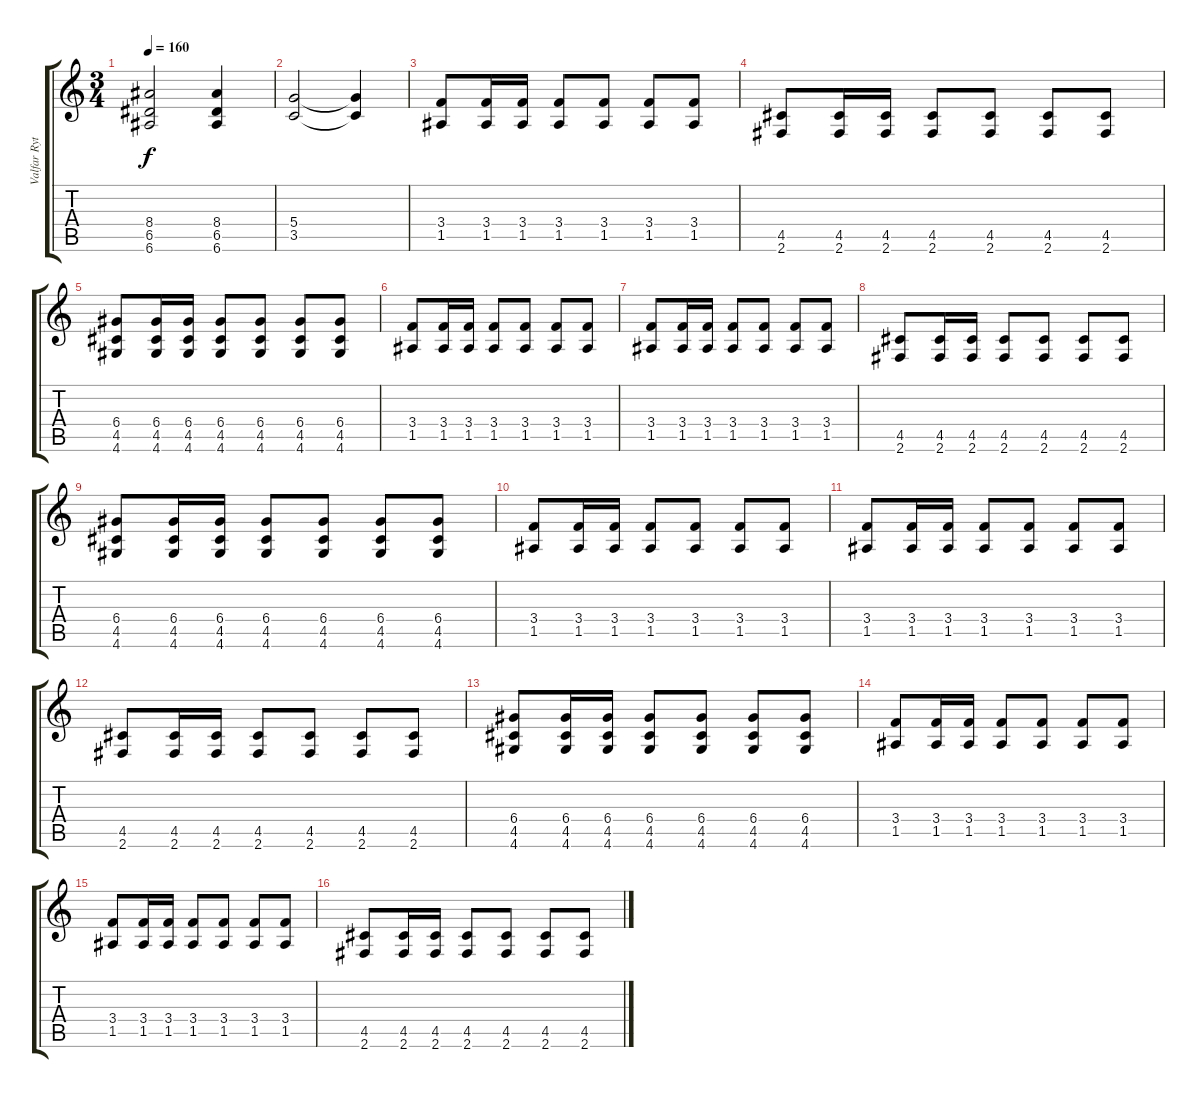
\track ("Valfar Rytme gitar" "Valfar Ryt") {instrument overdrivenguitar}
\staff {score tabs}
\tuning (E4 B3 G3 D3 A2 E2) {hide}
\ts (3 4)
\tempo 160
\clef g2
\ks c
(8.4 6.5 6.6).2{dy f} (8.4 6.5 6.6).4 |
(5.4 3.5).2 (5.4{t} 3.5{t}).4 |
(3.4 1.5).8 (3.4 1.5).16 (3.4 1.5).16 (3.4 1.5).8 (3.4 1.5).8 (3.4 1.5).8 (3.4 1.5).8 |
(4.5 2.6).8 (4.5 2.6).16 (4.5 2.6).16 (4.5 2.6).8 (4.5 2.6).8 (4.5 2.6).8 (4.5 2.6).8 |
(6.4 4.5 4.6).8 (6.4 4.5 4.6).16 (6.4 4.5 4.6).16 (6.4 4.5 4.6).8 (6.4 4.5 4.6).8 (6.4 4.5 4.6).8 (6.4 4.5 4.6).8 |
(3.4 1.5).8 (3.4 1.5).16 (3.4 1.5).16 (3.4 1.5).8 (3.4 1.5).8 (3.4 1.5).8 (3.4 1.5).8 |
(3.4 1.5).8 (3.4 1.5).16 (3.4 1.5).16 (3.4 1.5).8 (3.4 1.5).8 (3.4 1.5).8 (3.4 1.5).8 |
(4.5 2.6).8 (4.5 2.6).16 (4.5 2.6).16 (4.5 2.6).8 (4.5 2.6).8 (4.5 2.6).8 (4.5 2.6).8 |
(6.4 4.5 4.6).8 (6.4 4.5 4.6).16 (6.4 4.5 4.6).16 (6.4 4.5 4.6).8 (6.4 4.5 4.6).8 (6.4 4.5 4.6).8 (6.4 4.5 4.6).8 |
(3.4 1.5).8 (3.4 1.5).16 (3.4 1.5).16 (3.4 1.5).8 (3.4 1.5).8 (3.4 1.5).8 (3.4 1.5).8 |
(3.4 1.5).8 (3.4 1.5).16 (3.4 1.5).16 (3.4 1.5).8 (3.4 1.5).8 (3.4 1.5).8 (3.4 1.5).8 |
(4.5 2.6).8 (4.5 2.6).16 (4.5 2.6).16 (4.5 2.6).8 (4.5 2.6).8 (4.5 2.6).8 (4.5 2.6).8 |
(6.4 4.5 4.6).8 (6.4 4.5 4.6).16 (6.4 4.5 4.6).16 (6.4 4.5 4.6).8 (6.4 4.5 4.6).8 (6.4 4.5 4.6).8 (6.4 4.5 4.6).8 |
(3.4 1.5).8 (3.4 1.5).16 (3.4 1.5).16 (3.4 1.5).8 (3.4 1.5).8 (3.4 1.5).8 (3.4 1.5).8 |
(3.4 1.5).8 (3.4 1.5).16 (3.4 1.5).16 (3.4 1.5).8 (3.4 1.5).8 (3.4 1.5).8 (3.4 1.5).8 |
(4.5 2.6).8 (4.5 2.6).16 (4.5 2.6).16 (4.5 2.6).8 (4.5 2.6).8 (4.5 2.6).8 (4.5 2.6).8
